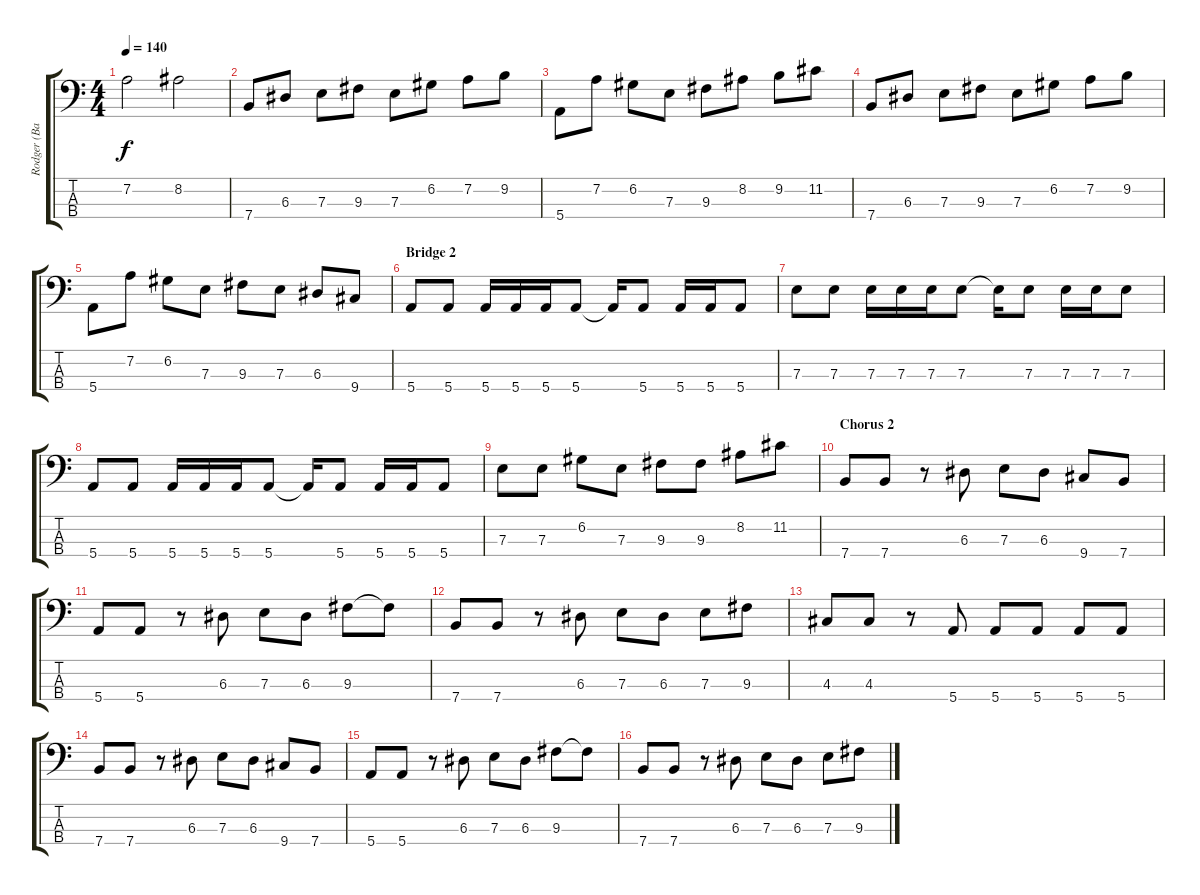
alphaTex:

\track ("Rodger (Bass)" "Rodger (Ba") {instrument electricbasspick}
\staff {score tabs}
\tuning (G2 D2 A1 E1) {hide}
\ts (4 4)
\tempo 140
\clef f4
\ks c
7.2.2{dy f} 8.2.2 |
7.4.8 6.3.8 7.3.8 9.3.8 7.3.8 6.2.8 7.2.8 9.2.8 |
5.4.8 7.2.8 6.2.8 7.3.8 9.3.8 8.2.8 9.2.8 11.2.8 |
7.4.8 6.3.8 7.3.8 9.3.8 7.3.8 6.2.8 7.2.8 9.2.8 |
5.4.8 7.2.8 6.2.8 7.3.8 9.3.8 7.3.8 6.3.8 9.4.8 |
\section ("" "Bridge 2")
5.4.8 5.4.8 5.4.16 5.4.16 5.4.16 5.4.8 5.4{t}.16 5.4.8 5.4.16 5.4.16 5.4.8 |
7.3.8 7.3.8 7.3.16 7.3.16 7.3.16 7.3.8 7.3{t}.16 7.3.8 7.3.16 7.3.16 7.3.8 |
5.4.8 5.4.8 5.4.16 5.4.16 5.4.16 5.4.8 5.4{t}.16 5.4.8 5.4.16 5.4.16 5.4.8 |
7.3.8 7.3.8 6.2.8 7.3.8 9.3.8 9.3.8 8.2.8 11.2.8 |
\section ("" "Chorus 2")
7.4.8 7.4.8 r.8 6.3.8 7.3.8 6.3.8 9.4.8 7.4.8 |
5.4.8 5.4.8 r.8 6.3.8 7.3.8 6.3.8 9.3.8 9.3{t}.8 |
7.4.8 7.4.8 r.8 6.3.8 7.3.8 6.3.8 7.3.8 9.3.8 |
4.3.8 4.3.8 r.8 5.4.8 5.4.8 5.4.8 5.4.8 5.4.8 |
7.4.8 7.4.8 r.8 6.3.8 7.3.8 6.3.8 9.4.8 7.4.8 |
5.4.8 5.4.8 r.8 6.3.8 7.3.8 6.3.8 9.3.8 9.3{t}.8 |
7.4.8 7.4.8 r.8 6.3.8 7.3.8 6.3.8 7.3.8 9.3.8
